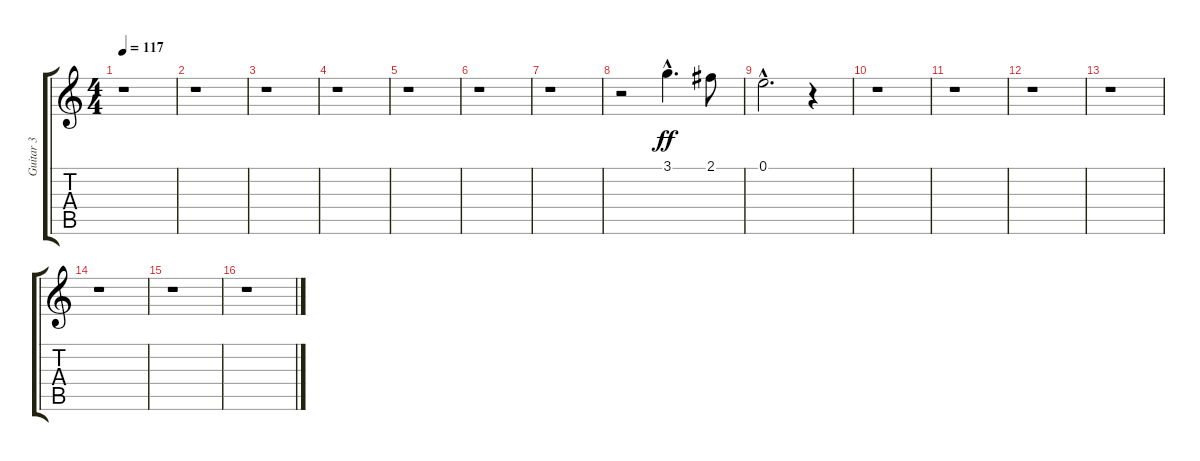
\track ("Guitar 3" "Guitar 3") {instrument acousticguitarsteel}
\staff {score tabs}
\tuning (E4 B3 G3 D3 A2 E2) {hide}
\ts (4 4)
\tempo 117
\clef g2
\ks c
r.1{dy f} |
r.1 |
r.1 |
r.1 |
r.1 |
r.1 |
r.1 |
r.2 3.1{hac}.4{d dy ff} 2.1.8 |
0.1{hac}.2{d} r.4 |
r.1 |
r.1 |
r.1 |
r.1 |
r.1 |
r.1 |
r.1
